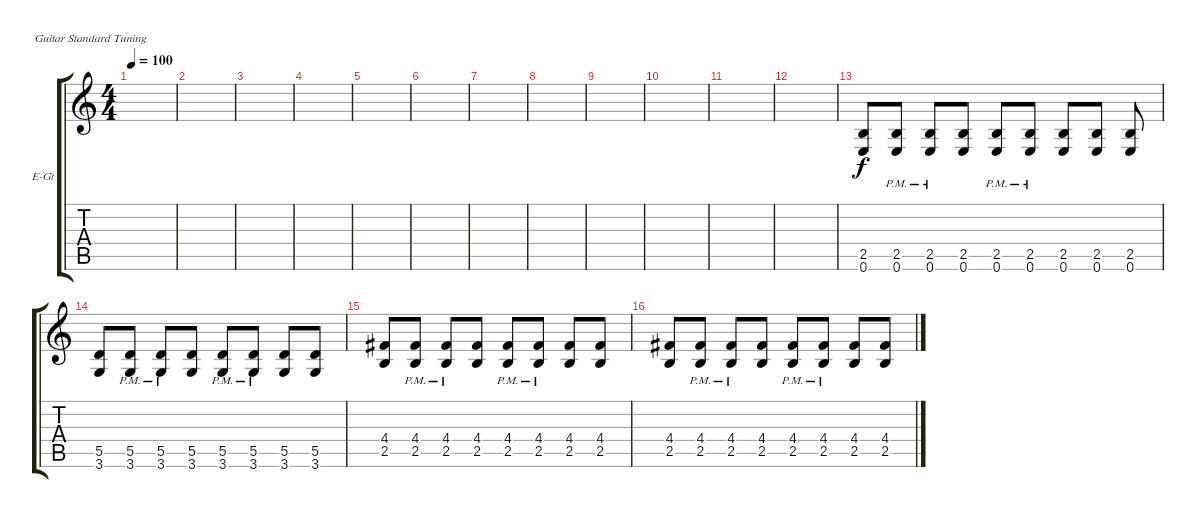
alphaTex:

\defaultSystemsLayout 4
\bracketExtendMode groupsimilarinstruments
\firstSystemTrackNameOrientation horizontal
\otherSystemsTrackNameOrientation horizontal
\track ("Electric Guitar" "E-Gt") {instrument distortionguitar}
\staff {score tabs}
\tuning (E4 B3 G3 D3 A2 E2)
\ts (4 4)
\tempo 100
\clef g2
\ks c
|
|
|
|
|
|
|
|
|
|
|
|
(0.6 2.5).8 (0.6{pm} 2.5{pm}).8 (0.6{pm} 2.5{pm}).8 (0.6 2.5).8 (0.6{pm} 2.5{pm}).8 (0.6{pm} 2.5{pm}).8 (0.6 2.5).8 (0.6 2.5).8 (0.6 2.5).8 |
(3.6 5.5).8 (3.6{pm} 5.5{pm}).8 (3.6{pm} 5.5{pm}).8 (3.6 5.5).8 (3.6{pm} 5.5{pm}).8 (3.6{pm} 5.5{pm}).8 (3.6 5.5).8 (3.6 5.5).8 |
(2.5 4.4).8 (2.5{pm} 4.4{pm}).8 (2.5{pm} 4.4{pm}).8 (2.5 4.4).8 (2.5{pm} 4.4{pm}).8 (2.5{pm} 4.4{pm}).8 (2.5 4.4).8 (2.5 4.4).8 |
(2.5 4.4).8 (2.5{pm} 4.4{pm}).8 (2.5{pm} 4.4{pm}).8 (2.5 4.4).8 (2.5{pm} 4.4{pm}).8 (2.5{pm} 4.4{pm}).8 (2.5 4.4).8 (2.5 4.4).8
